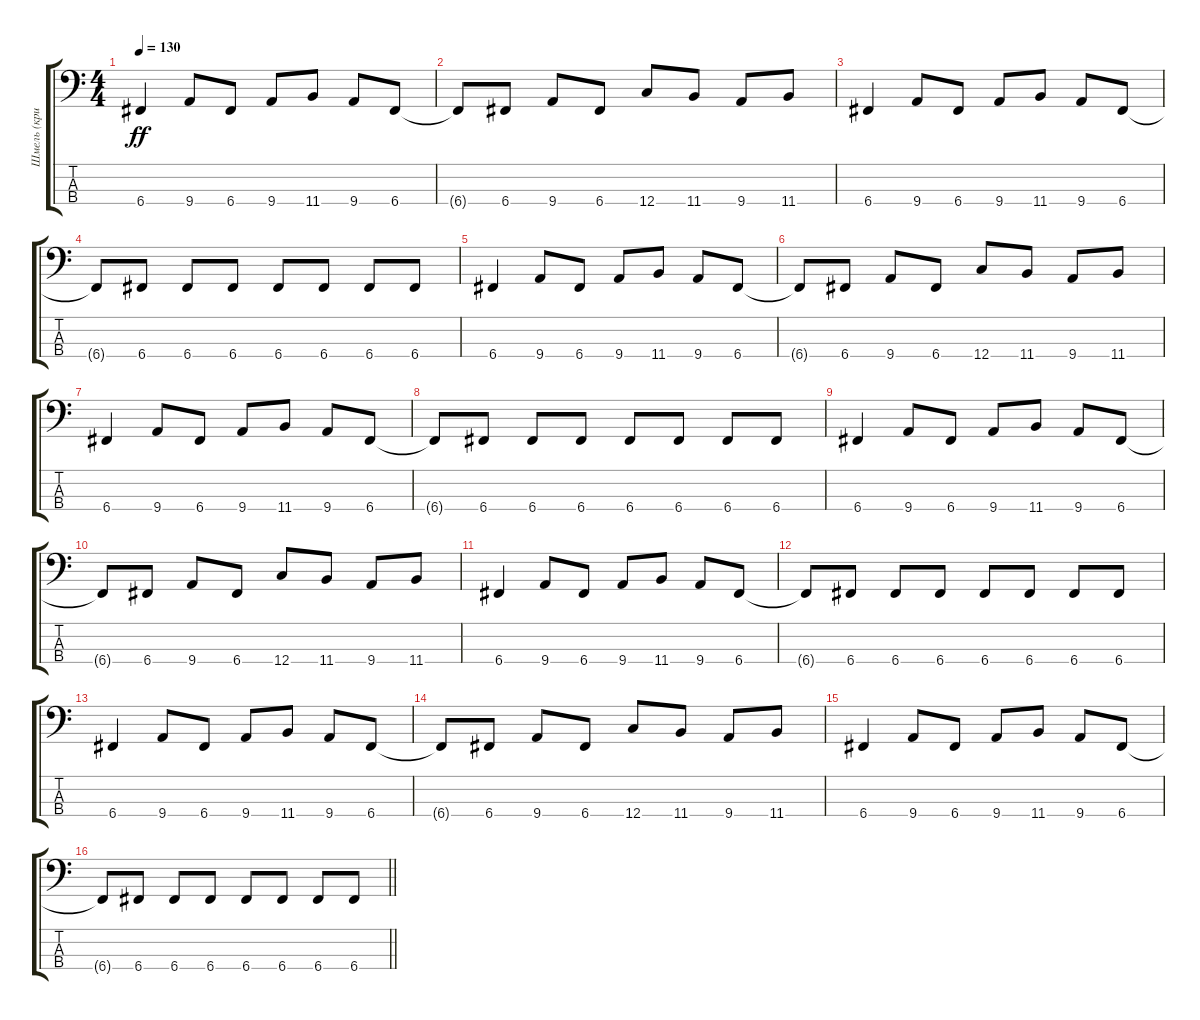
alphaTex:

\track ("Шмель (криво))" "Шмель (кри") {instrument electricbassfinger}
\staff {score tabs}
\tuning (G2 D2 A1 C1) {hide}
\ts (4 4)
\tempo 130
\clef f4
\ks c
6.4.4{dy ff} 9.4.8 6.4.8 9.4.8 11.4.8 9.4.8 6.4.8 |
6.4{t}.8 6.4.8 9.4.8 6.4.8 12.4.8 11.4.8 9.4.8 11.4.8 |
6.4.4 9.4.8 6.4.8 9.4.8 11.4.8 9.4.8 6.4.8 |
6.4{t}.8 6.4.8 6.4.8 6.4.8 6.4.8 6.4.8 6.4.8 6.4.8 |
6.4.4 9.4.8 6.4.8 9.4.8 11.4.8 9.4.8 6.4.8 |
6.4{t}.8 6.4.8 9.4.8 6.4.8 12.4.8 11.4.8 9.4.8 11.4.8 |
6.4.4 9.4.8 6.4.8 9.4.8 11.4.8 9.4.8 6.4.8 |
6.4{t}.8 6.4.8 6.4.8 6.4.8 6.4.8 6.4.8 6.4.8 6.4.8 |
6.4.4 9.4.8 6.4.8 9.4.8 11.4.8 9.4.8 6.4.8 |
6.4{t}.8 6.4.8 9.4.8 6.4.8 12.4.8 11.4.8 9.4.8 11.4.8 |
6.4.4 9.4.8 6.4.8 9.4.8 11.4.8 9.4.8 6.4.8 |
6.4{t}.8 6.4.8 6.4.8 6.4.8 6.4.8 6.4.8 6.4.8 6.4.8 |
6.4.4 9.4.8 6.4.8 9.4.8 11.4.8 9.4.8 6.4.8 |
6.4{t}.8 6.4.8 9.4.8 6.4.8 12.4.8 11.4.8 9.4.8 11.4.8 |
6.4.4 9.4.8 6.4.8 9.4.8 11.4.8 9.4.8 6.4.8 |
\barLineRight lightlight
6.4{t}.8 6.4.8 6.4.8 6.4.8 6.4.8 6.4.8 6.4.8 6.4.8
